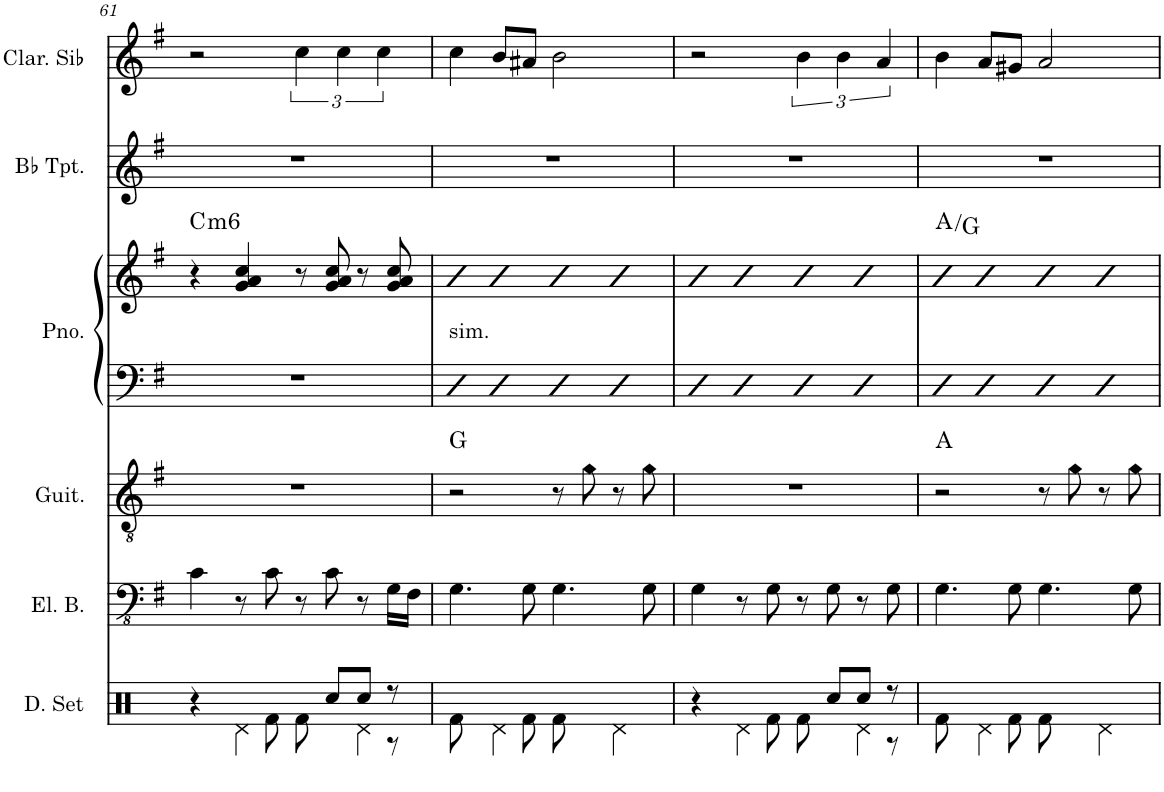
**kern	**kern	**harte	**kern	**kern	**harte	**kern
*part4	*part3	*part3	*part2	*part2	*part2	*part1
*staff5	*staff4	*	*staff3	*staff2	*	*staff1
*I"Electric Bass	*I"Guitare classique	*	*I"Piano	*	*	*I"Clarinette en Sib
*I'El. B.	*I'Guit.	*	*I'Pno.	*	*	*I'Clar. Sib
!!LO:PB:g=z
*clefFv4	*clefGv2	*	*clefF4	*clefG2	*	*clefG2
*	*	*	*	*	*	*ITrd1c2
*k[f#]	*k[f#]	*	*k[f#]	*k[f#]	*	*k[f#]
*M4/4	*M4/4	*	*M4/4	*M4/4	*	*M4/4
=61	=61	=61	=61	=61	=61	=61
!	!	!	!	!	!LO:H:kt=m6	!
4C\	1r	.	1r	4r	C:min6	2r
8r	.	.	.	4g/ 4a/ 4cc/	.	.
8C\	.	.	.	.	.	.
8r	.	.	.	8r	.	6cc\
8C\	.	.	.	8g/ 8a/ 8cc/	.	.
.	.	.	.	.	.	6cc\
8r	.	.	.	8r	.	.
.	.	.	.	.	.	6cc\
16GG\LL	.	.	.	8g/ 8a/ 8cc/	.	.
16FF#\JJ	.	.	.	.	.	.
=62	=62	=62	=62	=62	=62	=62
!	!	!	!LO:TX:a:t=sim.	!	!LO:H:kt=N.C.	!
4.GG\	2r	G:maj	4D	4b	N	4cc\
.	.	.	4D	4b	.	8b/L
8GG\	.	.	.	.	.	8a#X/J
4.GG\	8r	.	4D	4b	.	2b\
!	!LO:N:head=diamond	!	!	!	!	!
.	8g\	.	.	.	.	.
.	8r	.	4D	4b	.	.
!	!LO:N:head=diamond	!	!	!	!	!
8GG\	8g\	.	.	.	.	.
=63	=63	=63	=63	=63	=63	=63
4GG\	1r	.	4D	4b	.	2r
8r	.	.	4D	4b	.	.
8GG\	.	.	.	.	.	.
8r	.	.	4D	4b	.	6b\
8GG\	.	.	.	.	.	.
.	.	.	.	.	.	6b\
8r	.	.	4D	4b	.	.
.	.	.	.	.	.	6a/
8GG\	.	.	.	.	.	.
=64	=64	=64	=64	=64	=64	=64
4.GG\	2r	A:maj	4D	4b	A:maj/b7	4b\
.	.	.	4D	4b	.	8a/L
8GG\	.	.	.	.	.	8g#X/J
4.GG\	8r	.	4D	4b	.	2a/
!	!LO:N:head=diamond	!	!	!	!	!
.	8g\	.	.	.	.	.
.	8r	.	4D	4b	.	.
!	!LO:N:head=diamond	!	!	!	!	!
8GG\	8g\	.	.	.	.	.
=	=	=	=	=	=	=
*-	*-	*-	*-	*-	*-	*-
